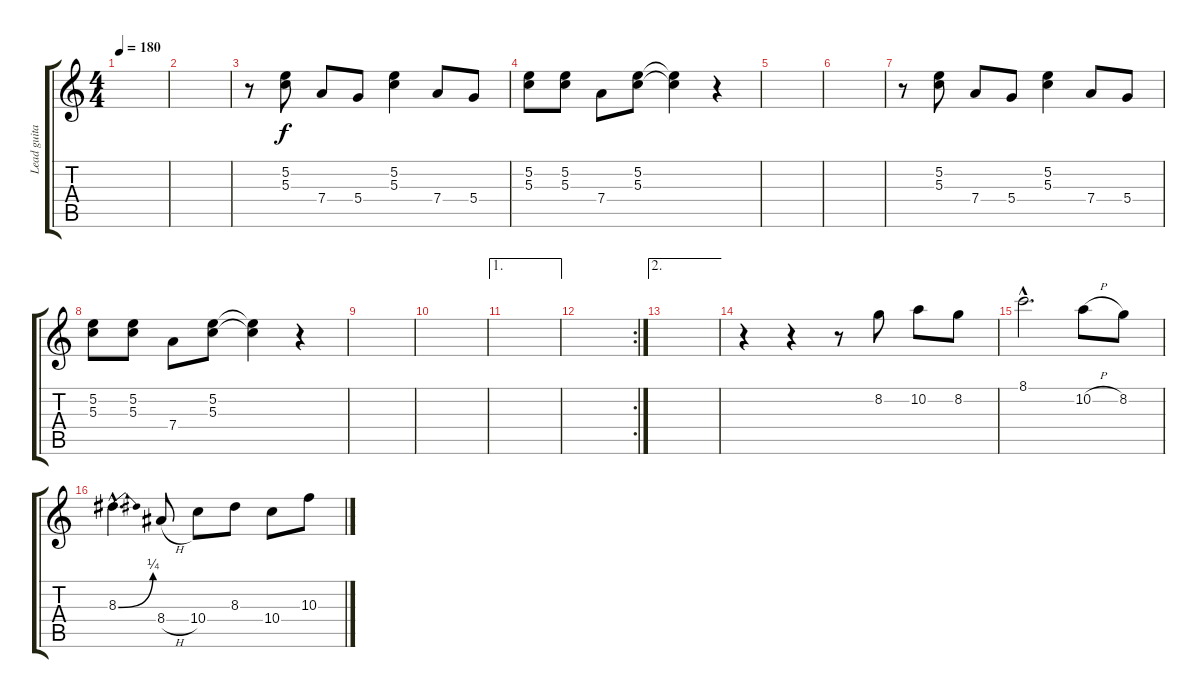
\track ("Lead guitar" "Lead guita") {instrument distortionguitar}
\staff {score tabs}
\tuning (E4 B3 G3 D3 A2 E2) {hide}
\ts (4 4)
\tempo 180
\clef g2
\ks c
|
|
r.8 (5.2 5.3).8 7.4.8 5.4.8 (5.2 5.3).4 7.4.8 5.4.8 |
(5.2 5.3).8 (5.2 5.3).8 7.4.8 (5.2 5.3).8 (5.2{t} 5.3{t}).4 r.4 |
|
|
r.8 (5.2 5.3).8 7.4.8 5.4.8 (5.2 5.3).4 7.4.8 5.4.8 |
(5.2 5.3).8 (5.2 5.3).8 7.4.8 (5.2 5.3).8 (5.2{t} 5.3{t}).4 r.4 |
|
|
\ae 1
|
\rc 2
|
\ae 2
|
r.4 r.4 r.8 8.2.8 10.2.8 8.2.8 |
8.1{hac}.2{d} 10.2{h}.8 8.2.8 |
8.3{be (bend 0 0 60 1) hac}.4{d} 8.4{h}.8 10.4.8 8.3.8 10.4.8 10.3.8
